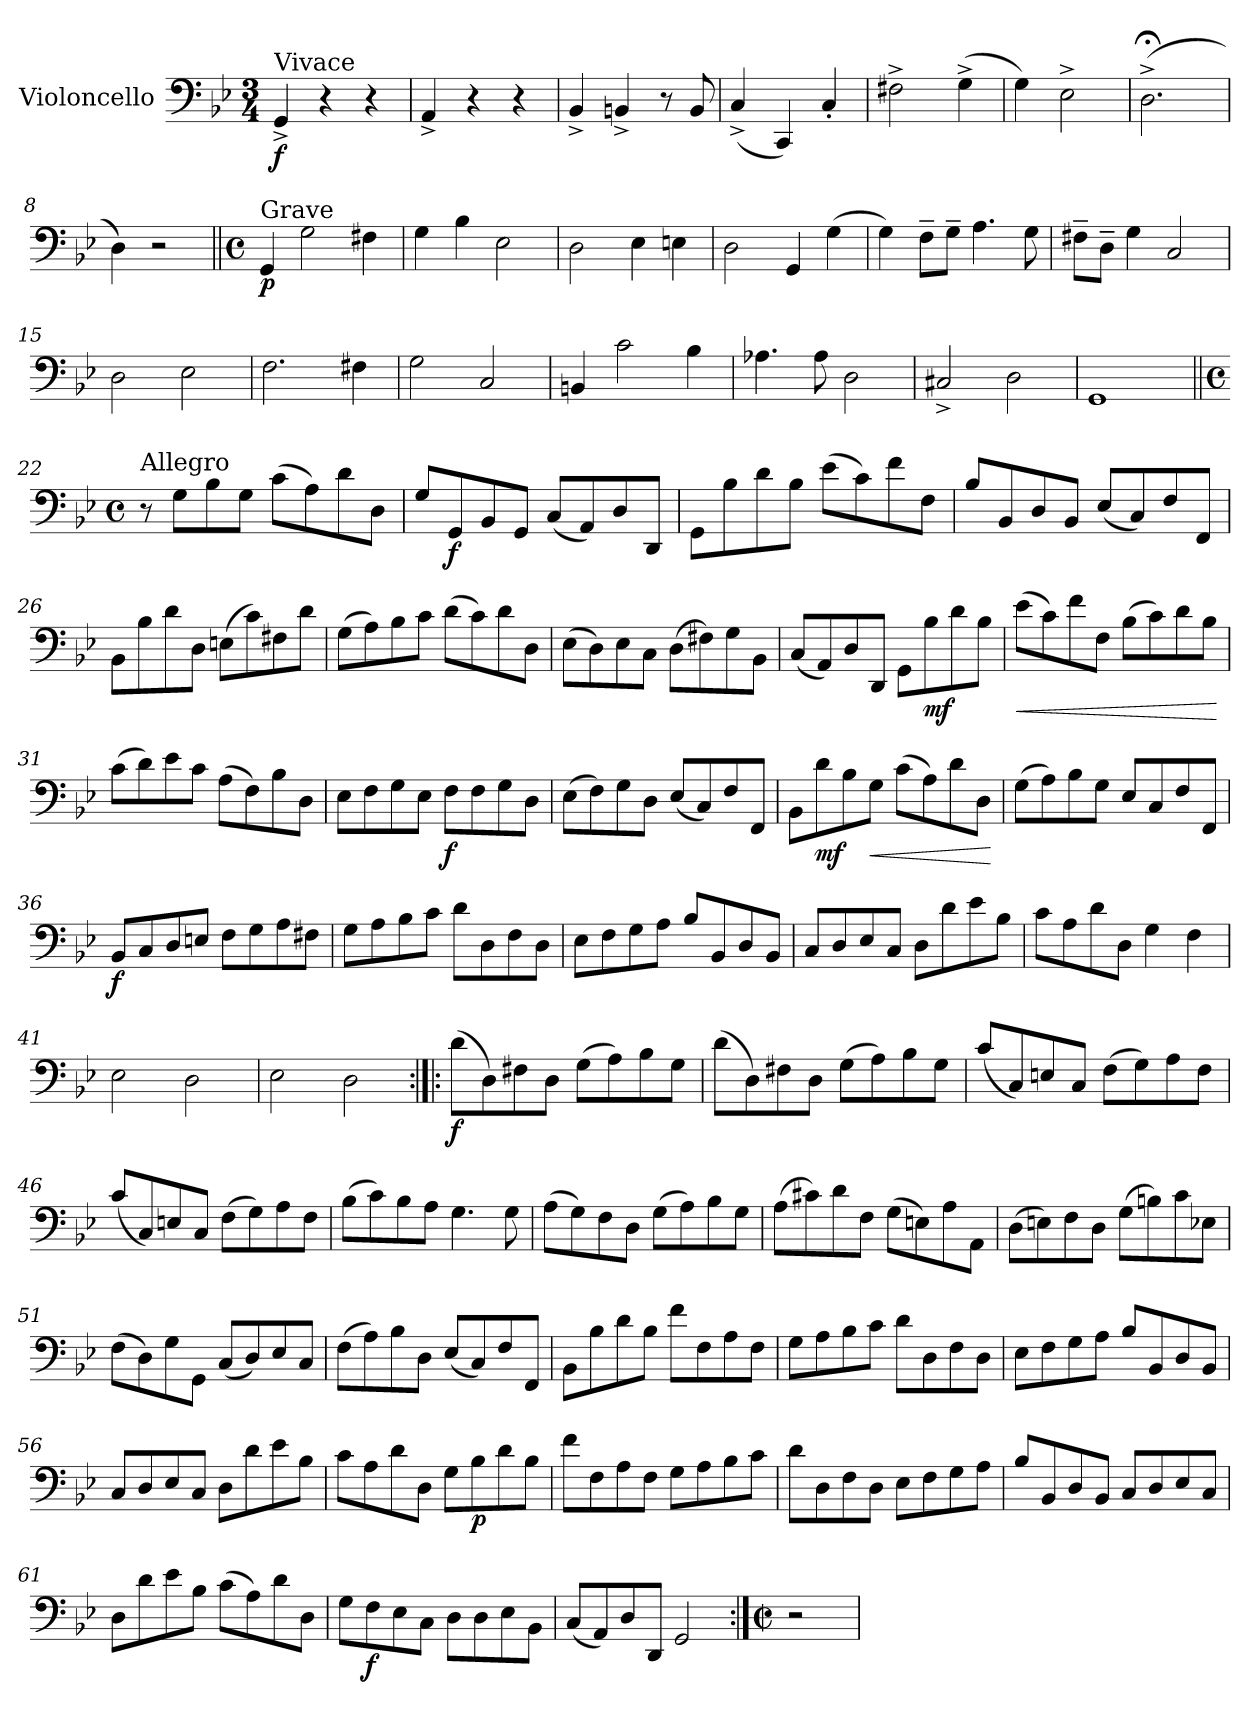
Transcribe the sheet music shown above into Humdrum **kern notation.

**kern	**dynam
*part1	*part1
*staff1	*staff1
*I"Violoncello	*
*I'Vc	*
*clefF4	*
*k[b-e-]	*
*B-:	*
*M3/4	*
=1	=1
!LO:TX:a:t=Vivace	!
!	!LO:DY:b
4GG^/	f
4r	.
4r	.
=2	=2
4AA^/	.
4r	.
4r	.
=3	=3
4BB-^/	.
4BBn^/	.
8r	.
8BB/	.
=4	=4
(4C^/	.
4CC/)	.
4C'/	.
=5	=5
2F#X^\	.
(4G^\	.
=6	=6
4G\)	.
2E-^\	.
=7	=7
(2.D;<^\	.
=8	=8
4D\)	.
2r	.
=9||	=9||
*M4/4	*
*met(c)	*
!LO:TX:a:t=Grave	!
!	!LO:DY:b
4GG/	p
2G\	.
4F#X\	.
=10	=10
4G\	.
4B-\	.
2E-\	.
=11	=11
2D\	.
4E-\	.
4En\	.
=12	=12
2D\	.
4GG/	.
(4G\	.
!!LO:LB:g=z
=13	=13
4G\)	.
8F~\L	.
8G~\J	.
4.A\	.
8G\	.
=14	=14
8F#X~\L	.
8D~\J	.
4G\	.
2C/	.
=15	=15
2D\	.
2E-\	.
=16	=16
2.F\	.
4F#X\	.
=17	=17
2G\	.
2C/	.
=18	=18
4BBn/	.
2c\	.
4B-\	.
=19	=19
4.A-X\	.
8A-\	.
2D\	.
=20	=20
2C#X^/	.
2D\	.
=21	=21
1GG	.
!!LO:LB:g=z
=22||	=22||
*M4/4	*
*met(c)	*
!LO:TX:a:t=Allegro	!
8r	.
8G\L	.
8B-\	.
8G\J	.
(8c\L	.
8A\)	.
8d\	.
8D\J	.
=23	=23
8G/L	.
!	!LO:DY:b
8GG/	f
8BB-/	.
8GG/J	.
(8C/L	.
8AA/)	.
8D/	.
8DD/J	.
=24	=24
8GG\L	.
8B-\	.
8d\	.
8B-\J	.
(8e-\L	.
8c\)	.
8f\	.
8F\J	.
=25	=25
8B-/L	.
8BB-/	.
8D/	.
8BB-/J	.
(8E-/L	.
8C/)	.
8F/	.
8FF/J	.
=26	=26
8BB-\L	.
8B-\	.
8d\	.
8D\J	.
(8En\L	.
8c\)	.
8F#X\	.
8d\J	.
!!LO:LB:g=z
=27	=27
(8G\L	.
8A\)	.
8B-\	.
8c\J	.
(8d\L	.
8c\)	.
8d\	.
8D\J	.
=28	=28
(8E-\L	.
8D\)	.
8E-\	.
8C\J	.
(8D\L	.
8F#X\)	.
8G\	.
8BB-\J	.
=29	=29
(8C/L	.
8AA/)	.
8D/	.
8DD/J	.
8GG\L	.
!	!LO:DY:b
8B-\	mf
8d\	.
8B-\J	.
=30	=30
!	!LO:HP:b
(8e-\L	<
8c\)	.
8f\	.
8F\J	.
(8B-\L	.
8c\)	.
8d\	.
8B-\J	.
.	[
=31	=31
(8c\L	.
8d\)	.
8e-\	.
8c\J	.
(8A\L	.
8F\)	.
8B-\	.
8D\J	.
=32	=32
8E-\L	.
8F\	.
8G\	.
8E-\J	.
!	!LO:DY:b
8F\L	f
8F\	.
8G\	.
8D\J	.
!!LO:LB:g=z
=33	=33
(8E-\L	.
8F\)	.
8G\	.
8D\J	.
(8E-/L	.
8C/)	.
8F/	.
8FF/J	.
=34	=34
8BB-\L	.
!	!LO:DY:b
8d\	mf
8B-\	.
!	!LO:HP:b
8G\J	<
(8c\L	.
8A\)	.
8d\	.
8D\J	.
.	[
=35	=35
(8G\L	.
8A\)	.
8B-\	.
8G\J	.
8E-/L	.
8C/	.
8F/	.
8FF/J	.
=36	=36
!	!LO:DY:b
8BB-/L	f
8C/	.
8D/	.
8En/J	.
8F\L	.
8G\	.
8A\	.
8F#X\J	.
=37	=37
8G\L	.
8A\	.
8B-\	.
8c\J	.
8d\L	.
8D\	.
8F\	.
8D\J	.
=38	=38
8E-\L	.
8F\	.
8G\	.
8A\J	.
8B-/L	.
8BB-/	.
8D/	.
8BB-/J	.
!!LO:LB:g=z
=39	=39
8C/L	.
8D/	.
8E-/	.
8C/J	.
8D\L	.
8d\	.
8e-\	.
8B-\J	.
=40	=40
8c\L	.
8A\	.
8d\	.
8D\J	.
4G\	.
4F\	.
=41	=41
2E-\	.
2D\	.
=42	=42
2E-\	.
2D\	.
=43:|!|:	=43:|!|:
!	!LO:DY:b
(8d\L	f
8D\)	.
8F#X\	.
8D\J	.
(8G\L	.
8A\)	.
8B-\	.
8G\J	.
=44	=44
(8d\L	.
8D\)	.
8F#X\	.
8D\J	.
(8G\L	.
8A\)	.
8B-\	.
8G\J	.
=45	=45
(8c/L	.
8C/)	.
8En/	.
8C/J	.
(8F\L	.
8G\)	.
8A\	.
8F\J	.
!!LO:LB:g=z
=46	=46
(8c/L	.
8C/)	.
8En/	.
8C/J	.
(8F\L	.
8G\)	.
8A\	.
8F\J	.
=47	=47
(8B-\L	.
8c\)	.
8B-\	.
8A\J	.
4.G\	.
8G\	.
=48	=48
(8A\L	.
8G\)	.
8F\	.
8D\J	.
(8G\L	.
8A\)	.
8B-\	.
8G\J	.
=49	=49
(8A\L	.
8c#X\)	.
8d\	.
8F\J	.
(8G\L	.
8En\)	.
8A\	.
8AA\J	.
=50	=50
(8D\L	.
8En\)	.
8F\	.
8D\J	.
(8G\L	.
8Bn\)	.
8c\	.
8E-X\J	.
=51	=51
(8F\L	.
8D\)	.
8G\	.
8GG\J	.
(8C/L	.
8D/)	.
8E-/	.
8C/J	.
!!LO:LB:g=z
=52	=52
(8F\L	.
8A\)	.
8B-\	.
8D\J	.
(8E-/L	.
8C/)	.
8F/	.
8FF/J	.
=53	=53
8BB-\L	.
8B-\	.
8d\	.
8B-\J	.
8f\L	.
8F\	.
8A\	.
8F\J	.
=54	=54
8G\L	.
8A\	.
8B-\	.
8c\J	.
8d\L	.
8D\	.
8F\	.
8D\J	.
=55	=55
8E-\L	.
8F\	.
8G\	.
8A\J	.
8B-/L	.
8BB-/	.
8D/	.
8BB-/J	.
=56	=56
8C/L	.
8D/	.
8E-/	.
8C/J	.
8D\L	.
8d\	.
8e-\	.
8B-\J	.
=57	=57
8c\L	.
8A\	.
8d\	.
8D\J	.
8G\L	.
!	!LO:DY:b
8B-\	p
8d\	.
8B-\J	.
!!LO:LB:g=z
=58	=58
8f\L	.
8F\	.
8A\	.
8F\J	.
8G\L	.
8A\	.
8B-\	.
8c\J	.
=59	=59
8d\L	.
8D\	.
8F\	.
8D\J	.
8E-\L	.
8F\	.
8G\	.
8A\J	.
=60	=60
8B-/L	.
8BB-/	.
8D/	.
8BB-/J	.
8C/L	.
8D/	.
8E-/	.
8C/J	.
=61	=61
8D\L	.
8d\	.
8e-\	.
8B-\J	.
(8c\L	.
8A\)	.
8d\	.
8D\J	.
=62	=62
8G\L	.
!	!LO:DY:b
8F\	f
8E-\	.
8C\J	.
8D\L	.
8D\	.
8E-\	.
8BB-\J	.
=63	=63
(8C/L	.
8AA/)	.
8D/	.
8DD/J	.
2GG/	.
=64:|!	=64:|!
*M2/2	*
*met(c|)	*
2r	.
=	=
*-	*-
